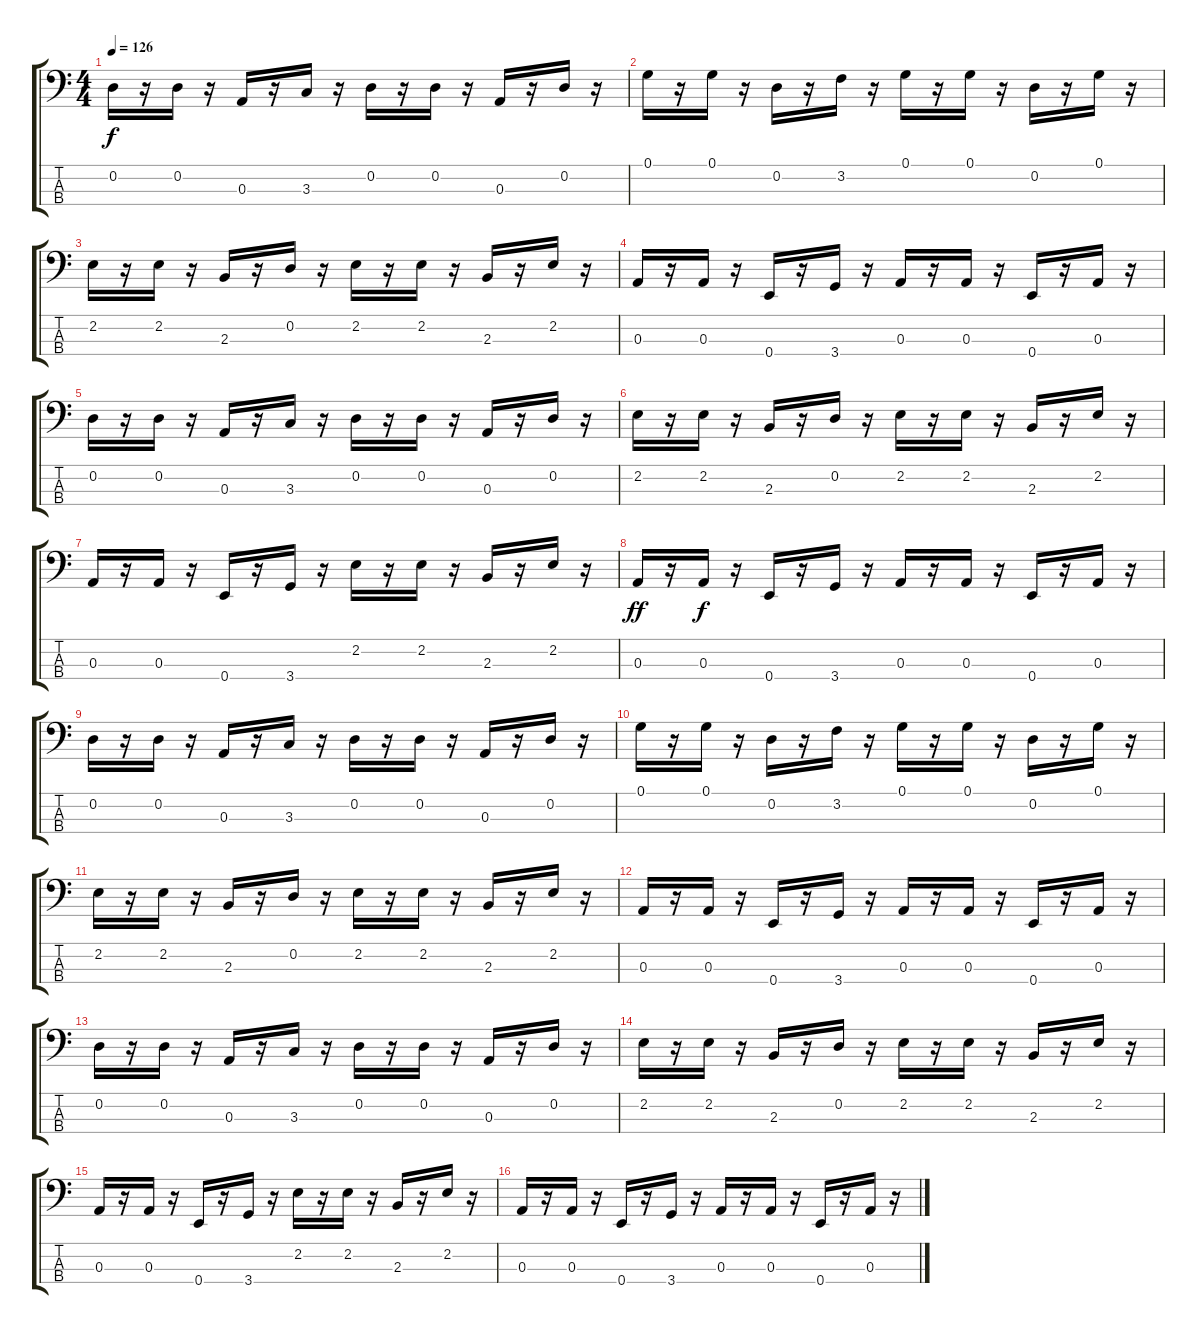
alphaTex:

\track "" {instrument electricbassfinger}
\staff {score tabs}
\tuning (G2 D2 A1 E1) {hide}
\ts (4 4)
\tempo 126
\clef f4
\ks c
0.2.16{dy f} r.16 0.2.16 r.16 0.3.16 r.16 3.3.16 r.16 0.2.16 r.16 0.2.16 r.16 0.3.16 r.16 0.2.16 r.16 |
0.1.16 r.16 0.1.16 r.16 0.2.16 r.16 3.2.16 r.16 0.1.16 r.16 0.1.16 r.16 0.2.16 r.16 0.1.16 r.16 |
2.2.16 r.16 2.2.16 r.16 2.3.16 r.16 0.2.16 r.16 2.2.16 r.16 2.2.16 r.16 2.3.16 r.16 2.2.16 r.16 |
0.3.16 r.16 0.3.16 r.16 0.4.16 r.16 3.4.16 r.16 0.3.16 r.16 0.3.16 r.16 0.4.16 r.16 0.3.16 r.16 |
0.2.16 r.16 0.2.16 r.16 0.3.16 r.16 3.3.16 r.16 0.2.16 r.16 0.2.16 r.16 0.3.16 r.16 0.2.16 r.16 |
2.2.16 r.16 2.2.16 r.16 2.3.16 r.16 0.2.16 r.16 2.2.16 r.16 2.2.16 r.16 2.3.16 r.16 2.2.16 r.16 |
0.3.16 r.16 0.3.16 r.16 0.4.16 r.16 3.4.16 r.16 2.2.16 r.16 2.2.16 r.16 2.3.16 r.16 2.2.16 r.16 |
0.3.16{dy ff} r.16 0.3.16{dy f} r.16 0.4.16 r.16 3.4.16 r.16 0.3.16 r.16 0.3.16 r.16 0.4.16 r.16 0.3.16 r.16 |
0.2.16 r.16 0.2.16 r.16 0.3.16 r.16 3.3.16 r.16 0.2.16 r.16 0.2.16 r.16 0.3.16 r.16 0.2.16 r.16 |
0.1.16 r.16 0.1.16 r.16 0.2.16 r.16 3.2.16 r.16 0.1.16 r.16 0.1.16 r.16 0.2.16 r.16 0.1.16 r.16 |
2.2.16 r.16 2.2.16 r.16 2.3.16 r.16 0.2.16 r.16 2.2.16 r.16 2.2.16 r.16 2.3.16 r.16 2.2.16 r.16 |
0.3.16 r.16 0.3.16 r.16 0.4.16 r.16 3.4.16 r.16 0.3.16 r.16 0.3.16 r.16 0.4.16 r.16 0.3.16 r.16 |
0.2.16 r.16 0.2.16 r.16 0.3.16 r.16 3.3.16 r.16 0.2.16 r.16 0.2.16 r.16 0.3.16 r.16 0.2.16 r.16 |
2.2.16 r.16 2.2.16 r.16 2.3.16 r.16 0.2.16 r.16 2.2.16 r.16 2.2.16 r.16 2.3.16 r.16 2.2.16 r.16 |
0.3.16 r.16 0.3.16 r.16 0.4.16 r.16 3.4.16 r.16 2.2.16 r.16 2.2.16 r.16 2.3.16 r.16 2.2.16 r.16 |
0.3.16 r.16 0.3.16 r.16 0.4.16 r.16 3.4.16 r.16 0.3.16 r.16 0.3.16 r.16 0.4.16 r.16 0.3.16 r.16
